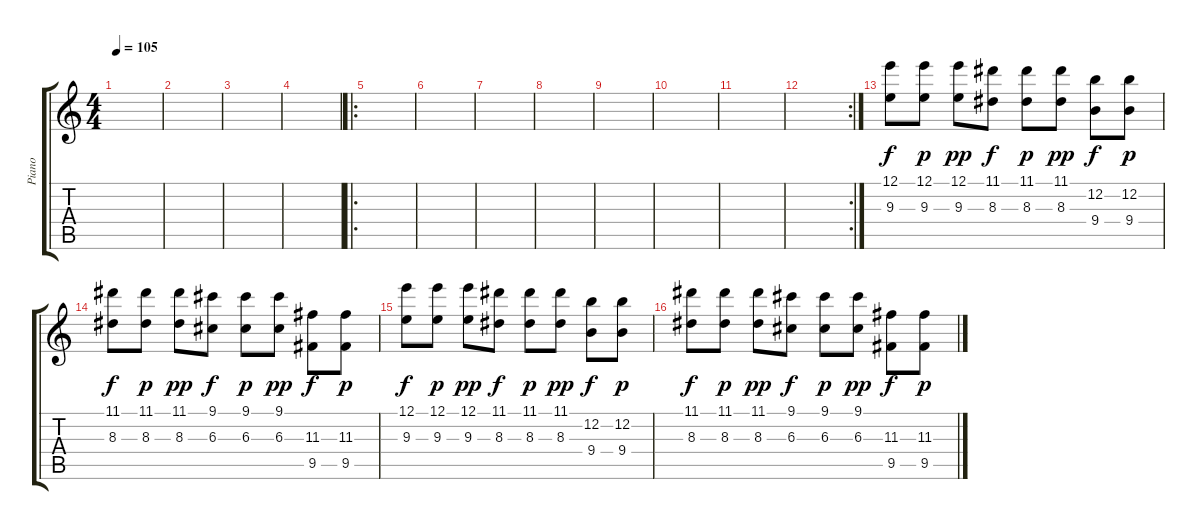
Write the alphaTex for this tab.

\track ("Piano" "Piano") {instrument acousticgrandpiano}
\staff {score tabs}
\tuning (E5 B4 G4 D4 A3 E3) {hide}
\ts (4 4)
\tempo 105
\clef g2
\ks c
|
|
|
|
\ro
|
|
|
|
|
|
|
\rc 2
|
(12.1 9.3).8 (12.1 9.3).8{dy p} (12.1 9.3).8{dy pp} (11.1 8.3).8{dy f} (11.1 8.3).8{dy p} (11.1 8.3).8{dy pp} (12.2 9.4).8{dy f} (12.2 9.4).8{dy p} |
(11.1 8.3).8{dy f} (11.1 8.3).8{dy p} (11.1 8.3).8{dy pp} (9.1 6.3).8{dy f} (9.1 6.3).8{dy p} (9.1 6.3).8{dy pp} (11.3 9.5).8{dy f} (11.3 9.5).8{dy p} |
(12.1 9.3).8{dy f} (12.1 9.3).8{dy p} (12.1 9.3).8{dy pp} (11.1 8.3).8{dy f} (11.1 8.3).8{dy p} (11.1 8.3).8{dy pp} (12.2 9.4).8{dy f} (12.2 9.4).8{dy p} |
(11.1 8.3).8{dy f} (11.1 8.3).8{dy p} (11.1 8.3).8{dy pp} (9.1 6.3).8{dy f} (9.1 6.3).8{dy p} (9.1 6.3).8{dy pp} (11.3 9.5).8{dy f} (11.3 9.5).8{dy p}
